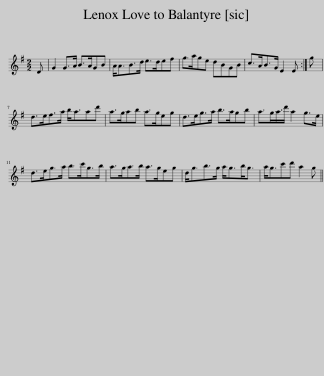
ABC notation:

X:1
L:1/8
M:2/2
I:linebreak $
K:G
V:1 treble
V:1
 D | G2 G>A B>AGB | A<AB>d e>def | g>age dBGB | c>AB>G E2 E :| %5
 g |$ d>ef>a b<aad' | a>gab a>geg | d>eg>a b>agb | a>ga3/4d'/ a2 g>e |$ %10
 d>eg>a b>c'g>b | a>ga>b a>geg | d<gb>g a<gb<g | a<gc'd' a2 g || %14
